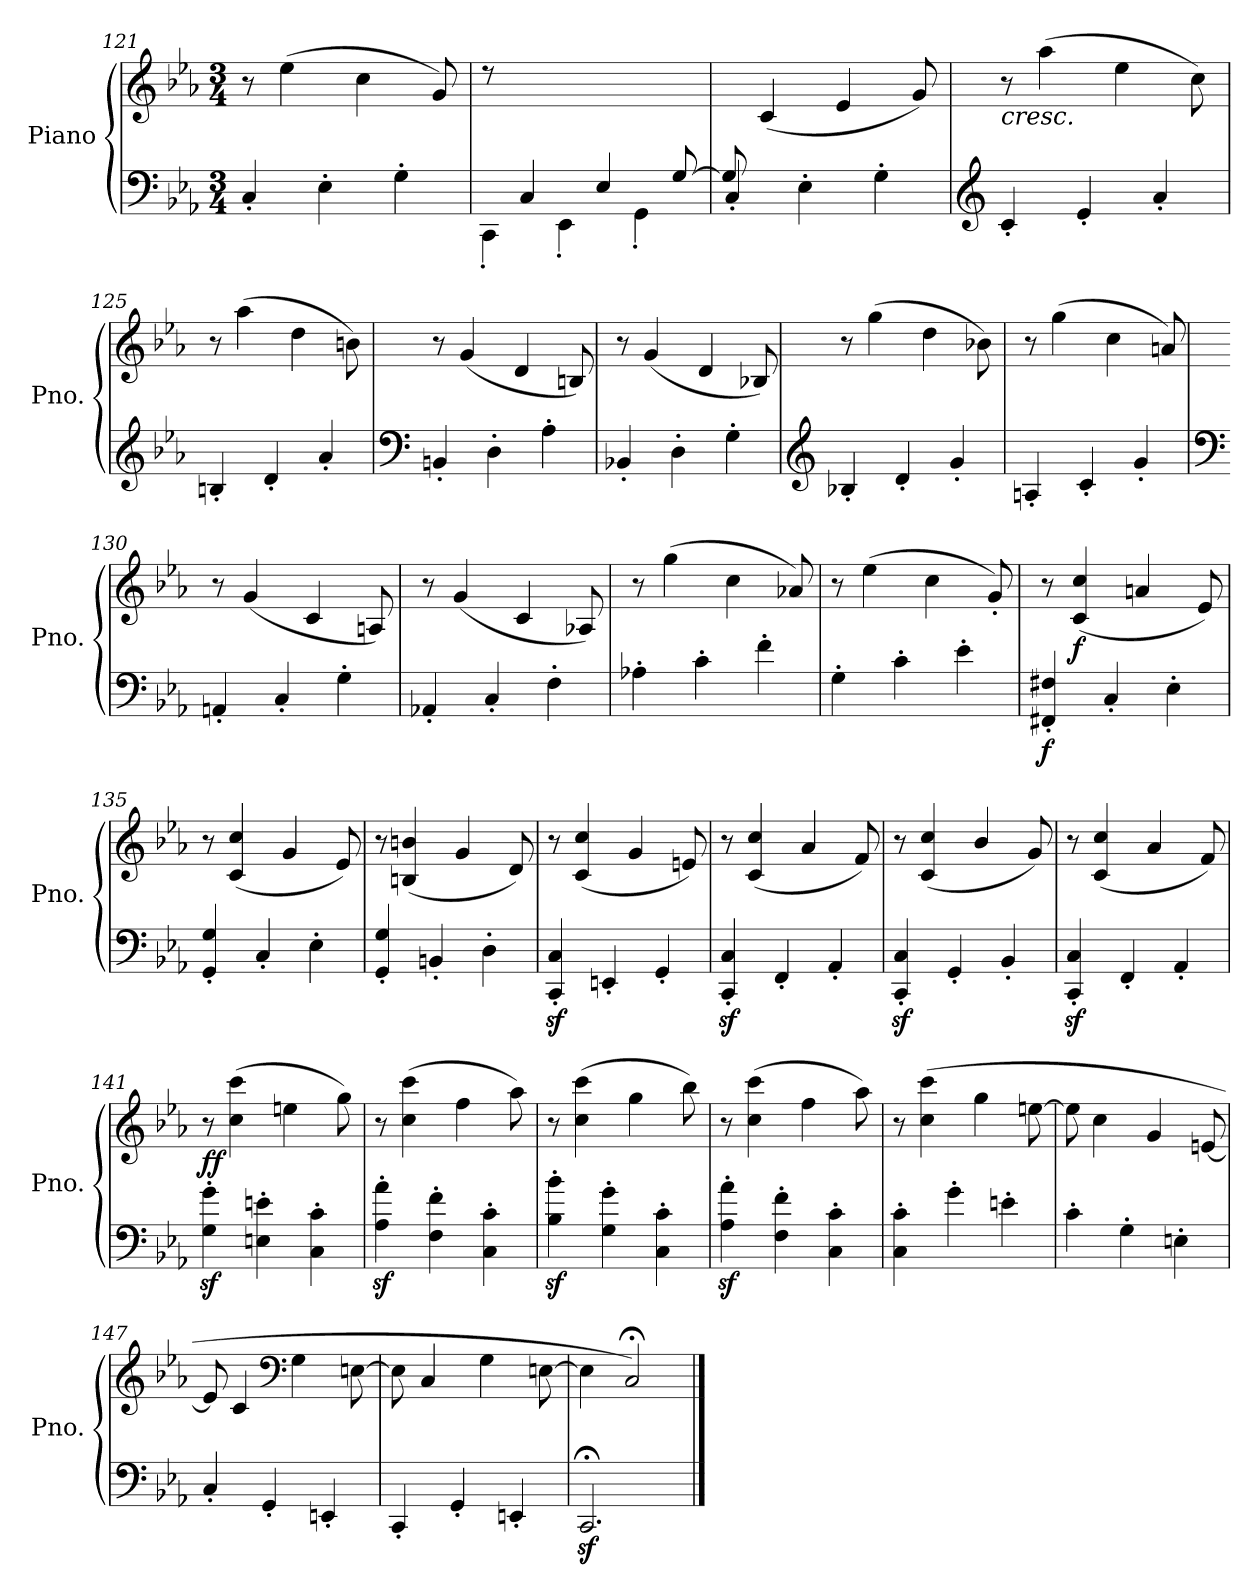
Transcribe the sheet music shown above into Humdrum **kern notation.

**kern	**kern	**dynam
*part1	*part1	*part1
*staff2	*staff1	*staff1/2
*I"Piano	*	*
*I'Pno.	*	*
*clefF4	*clefG2	*
*k[b-e-a-]	*k[b-e-a-]	*
*M3/4	*M3/4	*
=121	=121	=121
4C'/	8r	.
.	(>4ee-\	.
4E-'\	.	.
.	4cc\	.
4G'\	.	.
.	8g/)	.
=122	=122	=122
*^	*	*
8ryy	4CC'\	8rdd	.
4C/	.	2ryy	.
.	4EE-'\	.	.
4E-/	.	.	.
.	4GG'\	.	.
[8G/	.	8ryy	.
=123	=123	=123	=123
8G/]	4C'/	8ryy	.
2ryy	.	(<4c/	.
.	4E-'\	.	.
.	.	4e-/	.
.	4G'\	.	.
8ryy	.	8g/)	.
*v	*v	*	*
!!LO:LB:g=z
=124	=124	=124
*clefG2	*	*
!	!LO:TX:b:i:t=cresc.	!
4c'/	8r	.
.	(>4aa-\	.
4e-'/	.	.
.	4ee-\	.
4a-'/	.	.
.	8cc\)	.
=125	=125	=125
4Bn'/	8r	.
.	(>4aa-\	.
4d'/	.	.
.	4dd\	.
4a-'/	.	.
.	8bn\)	.
=126	=126	=126
*clefF4	*	*
4BBn'/	8r	.
.	(<4g/	.
4D'\	.	.
.	4d/	.
4A-'\	.	.
.	8Bn/)	.
=127	=127	=127
4BB-X'/	8r	.
.	(<4g/	.
4D'\	.	.
.	4d/	.
4G'\	.	.
.	8B-X/)	.
=128	=128	=128
*clefG2	*	*
4B-X'/	8r	.
.	(>4gg\	.
4d'/	.	.
.	4dd\	.
4g'/	.	.
.	8b-X\)	.
=129	=129	=129
4An'/	8r	.
.	(>4gg\	.
4c'/	.	.
.	4cc\	.
4g'/	.	.
.	8an/)	.
!!LO:LB:g=z
=130	=130	=130
*clefF4	*	*
4AAn'/	8r	.
.	(<4g/	.
4C'/	.	.
.	4c/	.
4G'\	.	.
.	8An/)	.
=131	=131	=131
4AA-X'/	8r	.
.	(<4g/	.
4C'/	.	.
.	4c/	.
4F'\	.	.
.	8A-X/)	.
=132	=132	=132
4A-X'\	8r	.
.	(>4gg\	.
4c'\	.	.
.	4cc\	.
4f'\	.	.
.	8a-X/)	.
=133	=133	=133
4G'\	8r	.
.	(>4ee-\	.
4c'\	.	.
.	4cc\	.
4e-'\	.	.
.	8g'/)	.
=134	=134	=134
!	!	!LO:DY:b=2
4FF#X/' 4F#X/'	8r	f
!	!	!LO:DY:b
.	(<4c/ 4cc/	f
4C'/	.	.
.	4an/	.
4E-'\	.	.
.	8e-/)	.
=135	=135	=135
4GG/' 4G/'	8r	.
.	(<4c/ 4cc/	.
4C'/	.	.
.	4g/	.
4E-'\	.	.
.	8e-/)	.
!!LO:PB:g=z
=136	=136	=136
4GG/' 4G/'	8r	.
.	(<4Bn/ 4bn/	.
4BBn'/	.	.
.	4g/	.
4D'\	.	.
.	8d/)	.
=137	=137	=137
4CC/z<' 4C/z<'	8r	.
.	(<4c/ 4cc/	.
4EEn'/	.	.
.	4g/	.
4GG'/	.	.
.	8en/)	.
=138	=138	=138
4CC/z<' 4C/z<'	8r	.
.	(<4c/ 4cc/	.
4FF'/	.	.
.	4a-/	.
4AA-'/	.	.
.	8f/)	.
=139	=139	=139
4CC/z<' 4C/z<'	8r	.
.	(<4c/ 4cc/	.
4GG'/	.	.
.	4b-/	.
4BB-'/	.	.
.	8g/)	.
=140	=140	=140
4CC/z<' 4C/z<'	8r	.
.	(<4c/ 4cc/	.
4FF'/	.	.
.	4a-/	.
4AA-'/	.	.
.	8f/)	.
=141	=141	=141
!	!	!LO:DY:b
4G\z<' 4g\z<'	8r	ff
.	(>4cc\ 4ccc\	.
4En\' 4en\'	.	.
.	4een\	.
4C\' 4c\'	.	.
.	8gg\)	.
!!LO:LB:g=z
=142	=142	=142
4A-\z<' 4a-\z<'	8r	.
.	(>4cc\ 4ccc\	.
4F\' 4f\'	.	.
.	4ff\	.
4C\' 4c\'	.	.
.	8aa-\)	.
=143	=143	=143
4B-\z<' 4b-\z<'	8r	.
.	(>4cc\ 4ccc\	.
4G\' 4g\'	.	.
.	4gg\	.
4C\' 4c\'	.	.
.	8bb-\)	.
=144	=144	=144
4A-\z<' 4a-\z<'	8r	.
.	(>4cc\ 4ccc\	.
4F\' 4f\'	.	.
.	4ff\	.
4C\' 4c\'	.	.
.	8aa-\)	.
=145	=145	=145
4C\' 4c\'	8r	.
.	(>4cc\ 4ccc\	.
4g'\	.	.
.	4gg\	.
4en'\	.	.
.	[8een\	.
=146	=146	=146
4c'\	8ee\]	.
.	4cc\	.
4G'\	.	.
.	4g/	.
4En'\	.	.
.	[8en/	.
=147	=147	=147
4C'/	8e/]	.
.	4c/	.
4GG'/	.	.
*	*clefF4	*
.	4G\	.
4EEn'/	.	.
.	[8En\	.
!!LO:LB:g=z
=148	=148	=148
4CC'/	8E\]	.
.	4C/	.
4GG'/	.	.
.	4G\	.
4EEn'/	.	.
.	[8En\	.
=149	=149	=149
2.CCz<;</	4E\]	.
.	2C;</)	.
==	==	==
*-	*-	*-
